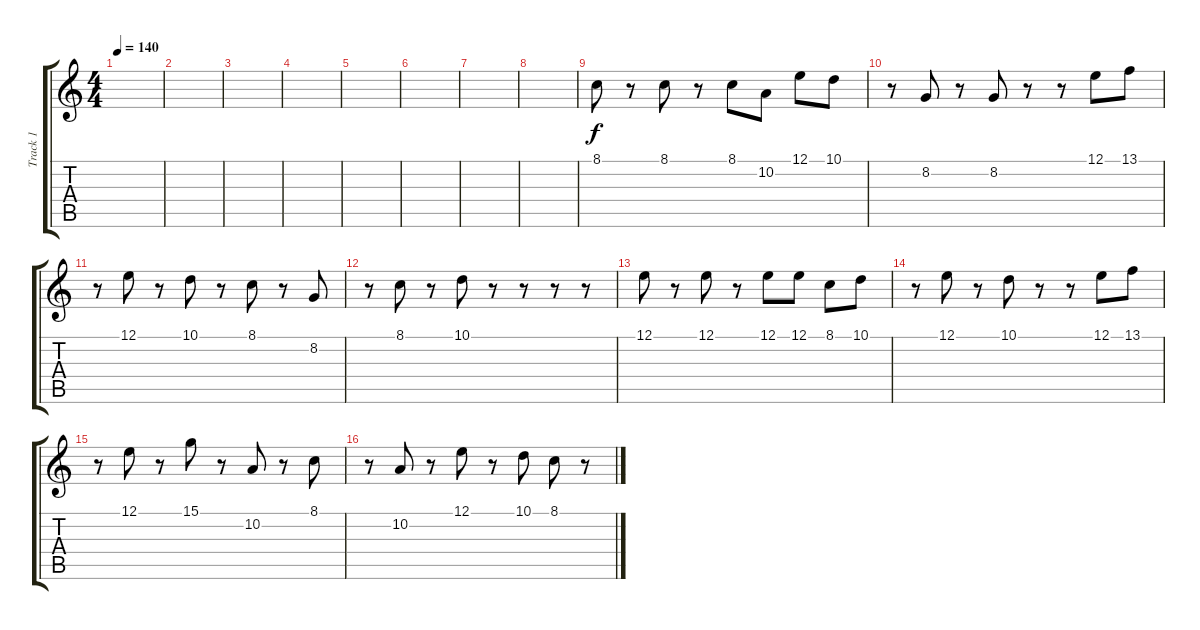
\track ("Track 1" "Track 1") {instrument lead8bassandlead}
\staff {score tabs}
\tuning (E4 B3 G3 D3 A2 E2) {hide}
\ts (4 4)
\tempo 140
\clef g2
\ks c
|
|
|
|
|
|
|
|
8.1.8 r.8 8.1.8 r.8 8.1.8 10.2.8 12.1.8 10.1.8 |
r.8 8.2.8 r.8 8.2.8 r.8 r.8 12.1.8 13.1.8 |
r.8 12.1.8 r.8 10.1.8 r.8 8.1.8 r.8 8.2.8 |
r.8 8.1.8 r.8 10.1.8 r.8 r.8 r.8 r.8 |
12.1.8 r.8 12.1.8 r.8 12.1.8 12.1.8 8.1.8 10.1.8 |
r.8 12.1.8 r.8 10.1.8 r.8 r.8 12.1.8 13.1.8 |
r.8 12.1.8 r.8 15.1.8 r.8 10.2.8 r.8 8.1.8 |
r.8 10.2.8 r.8 12.1.8 r.8 10.1.8 8.1.8 r.8
